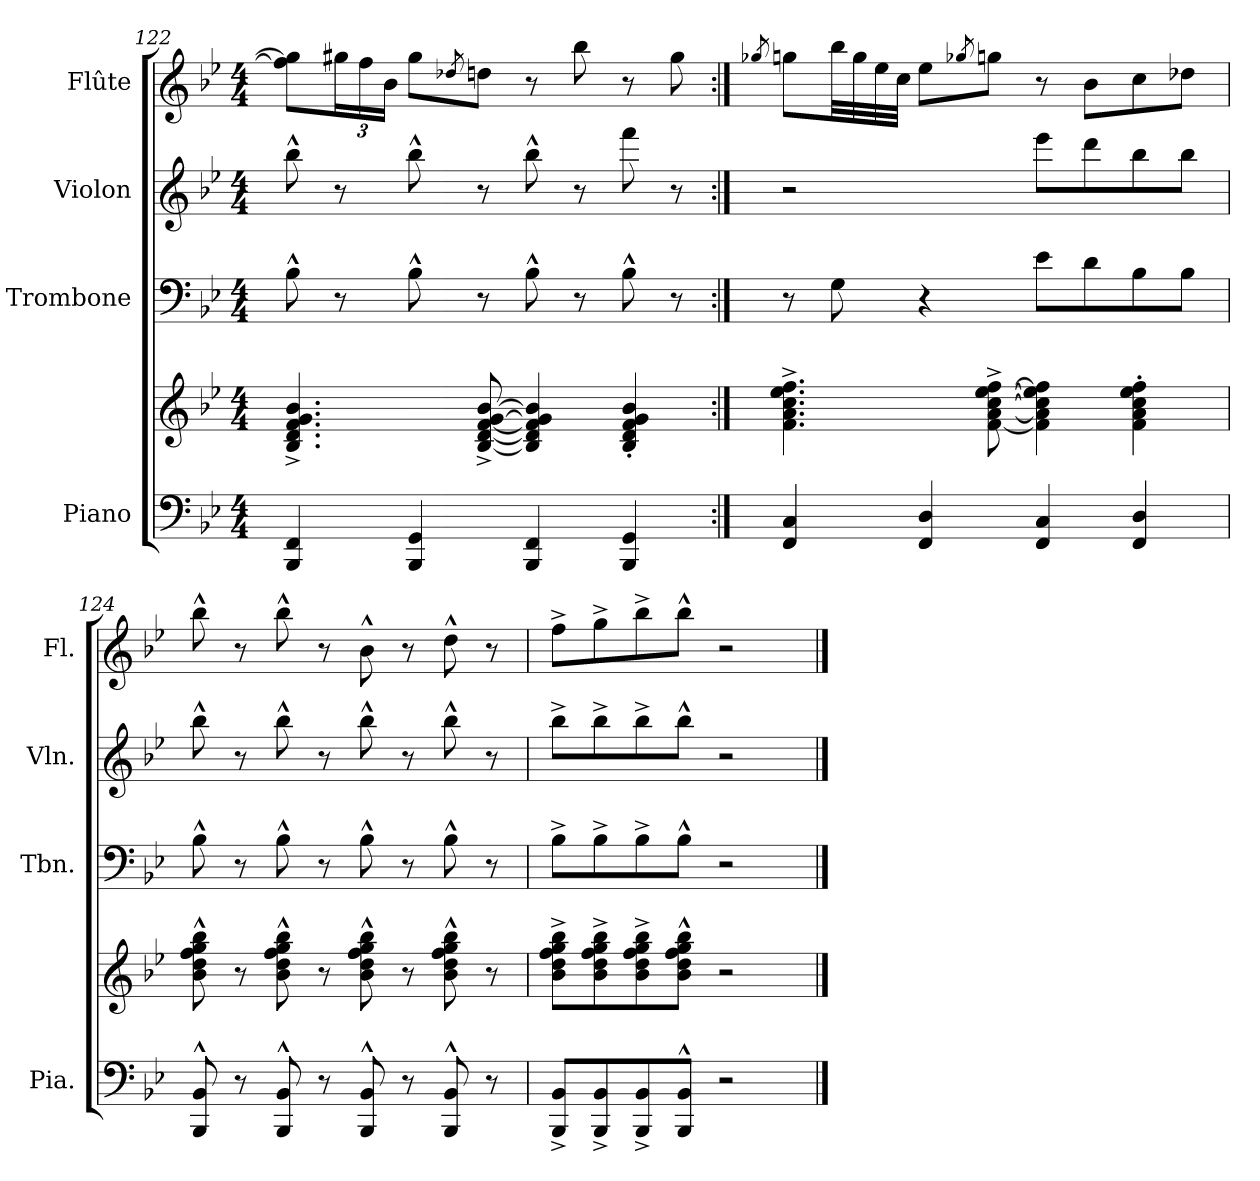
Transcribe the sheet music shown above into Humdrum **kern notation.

**kern	**kern	**kern	**kern	**kern
*part4	*part4	*part3	*part2	*part1
*staff5	*staff4	*staff3	*staff2	*staff1
*I"Piano	*	*I"Trombone	*I"Violon	*I"Flûte
*I'Pia.	*	*I'Tbn.	*I'Vln.	*I'Fl.
*clefF4	*clefG2	*clefF4	*clefG2	*clefG2
*k[b-e-]	*k[b-e-]	*k[b-e-]	*k[b-e-]	*k[b-e-]
*M4/4	*M4/4	*M4/4	*M4/4	*M4/4
=122	=122	=122	=122	=122
4BBB-/ 4FF/	4.B-/^ 4.d/^ 4.f/^ 4.g/^ 4.b-/^	8B-^^\	8bb-^^\	8ff\] 8gg#\]L
*	*	*	*	*Xbrackettup
.	.	8r	8r	24gg#X\L
.	.	.	.	24ff\
.	.	.	.	24b-\JJ
4BBB-/ 4GG/	.	8B-^^\	8bb-^^\	8gg#\L
.	.	.	.	8qdd-X/
.	[8B-/^ [8d/^ [8f/^ [8g/^ [8b-/^	8r	8r	8ddn\J
4BBB-/ 4FF/	4B-/] 4d/] 4f/] 4g/] 4b-/]	8B-^^\	8bb-^^\	8r
.	.	8r	8r	8bb-\
4BBB-/ 4GG/	4B-/' 4d/' 4f/' 4g/' 4b-/'	8B-^^\	8fff\	8r
.	.	8r	8r	8gg#\
!!LO:PB:g=z
=123:|!	=123:|!	=123:|!	=123:|!	=123:|!
.	.	.	.	8qgg-X/
4FF/ 4C/	4.f\^ 4.a\^ 4.cc\^ 4.ee-\^ 4.ff\^	8r	2r	8ggn\L
.	.	8G\	.	32bb-\LL
.	.	.	.	32gg\
.	.	.	.	32ee-\
.	.	.	.	32cc\JJJ
4FF/ 4D/	.	4r	.	8ee-\L
.	.	.	.	8qgg-X/
.	[8f\^ [8a\^ [8cc\^ [8ee-\^ [8ff\^	.	.	8ggn\J
4FF/ 4C/	4f\] 4a\] 4cc\] 4ee-\] 4ff\]	8e-\L	8eee-\L	8r
.	.	8d\	8ddd\	8b-\L
4FF/ 4D/	4f\' 4a\' 4cc\' 4ee-\' 4ff\'	8B-\	8bb-\	8cc\
.	.	8B-\J	8bb-\J	8dd-X\J
=124	=124	=124	=124	=124
8BBB-/^^ 8BB-/^^	8b-\^^ 8dd\^^ 8ff\^^ 8gg\^^ 8bb-\^^	8B-^^\	8bb-^^\	8bb-^^\
8r	8r	8r	8r	8r
8BBB-/^^ 8BB-/^^	8b-\^^ 8dd\^^ 8ff\^^ 8gg\^^ 8bb-\^^	8B-^^\	8bb-^^\	8bb-^^\
8r	8r	8r	8r	8r
8BBB-/^^ 8BB-/^^	8b-\^^ 8dd\^^ 8ff\^^ 8gg\^^ 8bb-\^^	8B-^^\	8bb-^^\	8b-^^\
8r	8r	8r	8r	8r
8BBB-/^^ 8BB-/^^	8b-\^^ 8dd\^^ 8ff\^^ 8gg\^^ 8bb-\^^	8B-^^\	8bb-^^\	8dd^^\
8r	8r	8r	8r	8r
=125	=125	=125	=125	=125
8BBB-/^ 8BB-/^L	8b-\^ 8dd\^ 8ff\^ 8gg\^ 8bb-\^L	8B-^\L	8bb-^\L	8ff^\L
8BBB-/^ 8BB-/^	8b-\^ 8dd\^ 8ff\^ 8gg\^ 8bb-\^	8B-^\	8bb-^\	8gg^\
8BBB-/^ 8BB-/^	8b-\^ 8dd\^ 8ff\^ 8gg\^ 8bb-\^	8B-^\	8bb-^\	8bb-^\
8BBB-/^^ 8BB-/^^J	8b-\^^ 8dd\^^ 8ff\^^ 8gg\^^ 8bb-\^^J	8B-^^\J	8bb-^^\J	8bb-^^\J
2r	2r	2r	2r	2r
==	==	==	==	==
*-	*-	*-	*-	*-
